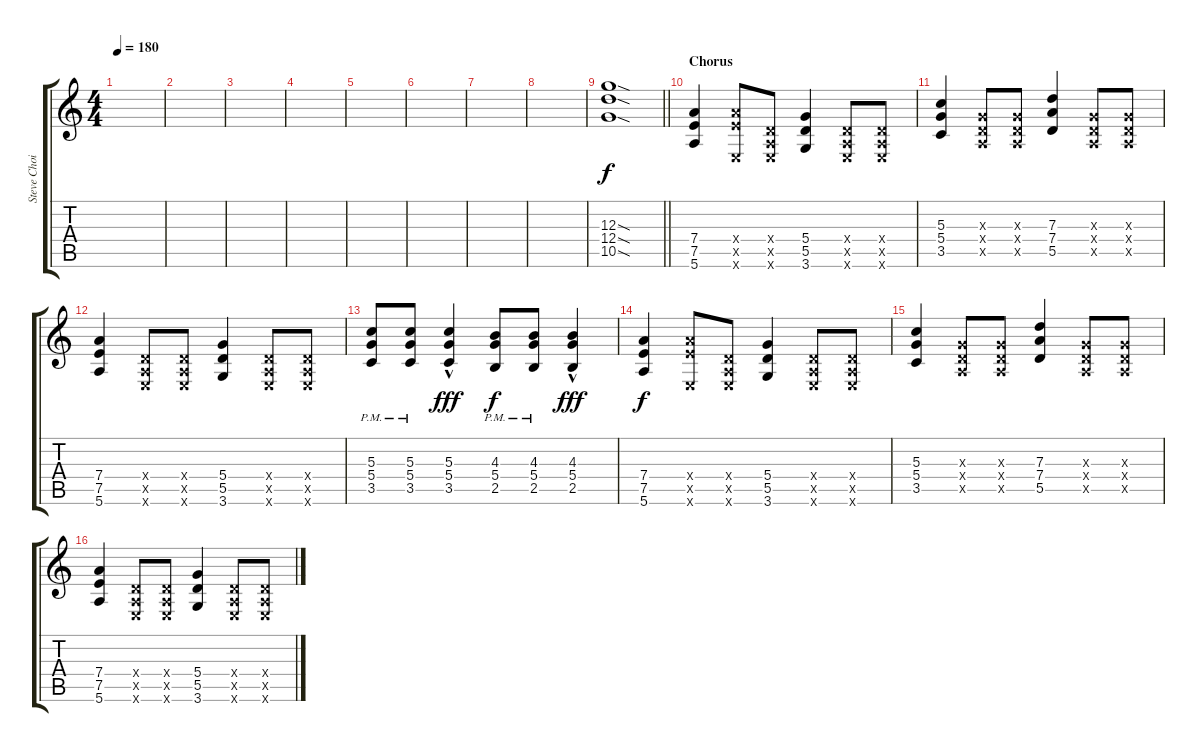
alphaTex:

\track ("Steve Choi" "Steve Choi") {instrument electricguitarclean}
\staff {score tabs}
\tuning (E4 B3 G3 D3 A2 E2) {hide}
\ts (4 4)
\tempo 180
\clef g2
\ks c
|
|
|
|
|
|
|
|
\barLineRight lightlight
(12.3{sod} 12.4{sod} 10.5{sod}).1{dy f instrument distortionguitar} |
\section ("" "Chorus")
(7.4 7.5 5.6).4 (7.4{x} 7.5{x} 0.6{x}).8 (0.4{x} 0.5{x} 0.6{x}).8 (5.4 5.5 3.6).4 (0.4{x} 0.5{x} 0.6{x}).8 (0.4{x} 0.5{x} 0.6{x}).8 |
(5.3 5.4 3.5).4 (0.3{x} 0.4{x} 0.5{x}).8 (0.3{x} 0.4{x} 0.5{x}).8 (7.3 7.4 5.5).4 (0.3{x} 0.4{x} 0.5{x}).8 (0.3{x} 0.4{x} 0.5{x}).8 |
(7.4 7.5 5.6).4 (0.4{x} 0.5{x} 0.6{x}).8 (0.4{x} 0.5{x} 0.6{x}).8 (5.4 5.5 3.6).4 (0.4{x} 0.5{x} 0.6{x}).8 (0.4{x} 0.5{x} 0.6{x}).8 |
(5.3{pm} 5.4{pm} 3.5{pm}).8 (5.3{pm} 5.4{pm} 3.5{pm}).8 (5.3{hac} 5.4{hac} 3.5{hac}).4{dy fff} (4.3{pm} 5.4{pm} 2.5{pm}).8{dy f} (4.3{pm} 5.4{pm} 2.5{pm}).8 (4.3{hac} 5.4{hac} 2.5{hac}).4{dy fff} |
(7.4 7.5 5.6).4{dy f} (7.4{x} 7.5{x} 0.6{x}).8 (0.4{x} 0.5{x} 0.6{x}).8 (5.4 5.5 3.6).4 (0.4{x} 0.5{x} 0.6{x}).8 (0.4{x} 0.5{x} 0.6{x}).8 |
(5.3 5.4 3.5).4 (0.3{x} 0.4{x} 0.5{x}).8 (0.3{x} 0.4{x} 0.5{x}).8 (7.3 7.4 5.5).4 (0.3{x} 0.4{x} 0.5{x}).8 (0.3{x} 0.4{x} 0.5{x}).8 |
(7.4 7.5 5.6).4 (0.4{x} 0.5{x} 0.6{x}).8 (0.4{x} 0.5{x} 0.6{x}).8 (5.4 5.5 3.6).4 (0.4{x} 0.5{x} 0.6{x}).8 (0.4{x} 0.5{x} 0.6{x}).8
